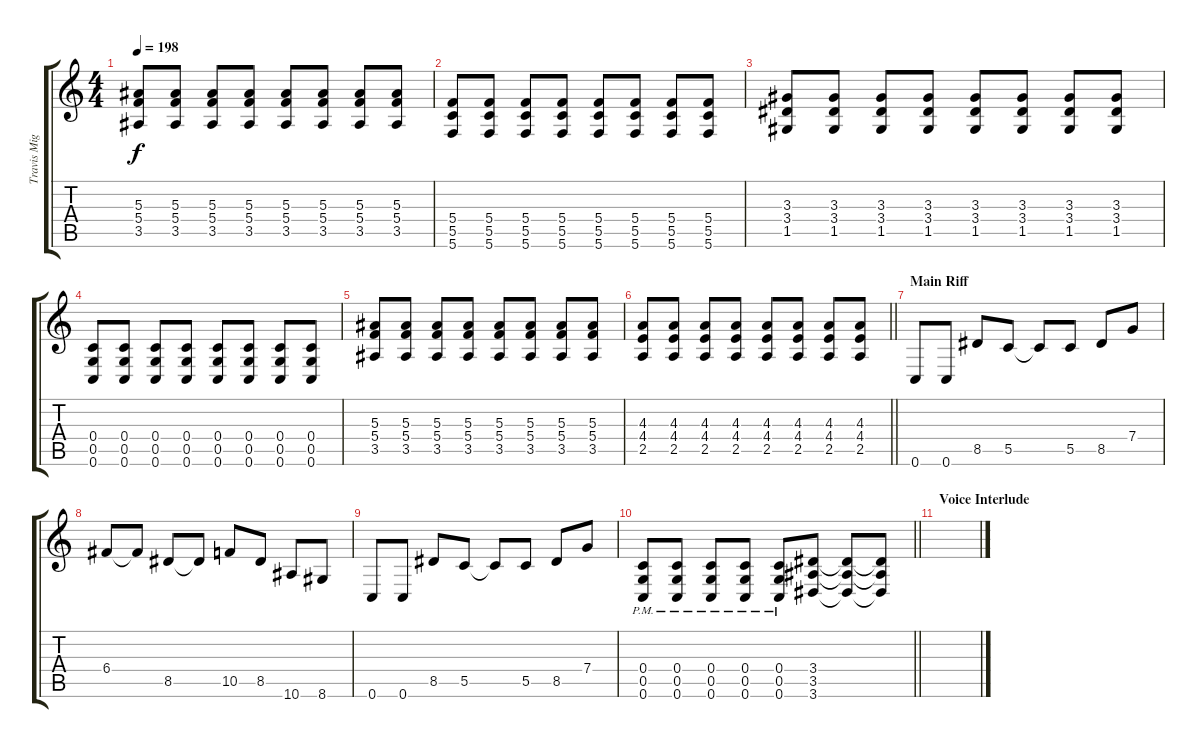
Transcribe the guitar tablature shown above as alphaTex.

\track ("Travis Miguel" "Travis Mig") {instrument distortionguitar}
\staff {score tabs}
\tuning (D4 A3 F3 C3 G2 C2) {hide}
\ts (4 4)
\tempo 198
\clef g2
\ks c
(5.3 5.4 3.5).8{dy f} (5.3 5.4 3.5).8 (5.3 5.4 3.5).8 (5.3 5.4 3.5).8 (5.3 5.4 3.5).8 (5.3 5.4 3.5).8 (5.3 5.4 3.5).8 (5.3 5.4 3.5).8 |
(5.4 5.5 5.6).8 (5.4 5.5 5.6).8 (5.4 5.5 5.6).8 (5.4 5.5 5.6).8 (5.4 5.5 5.6).8 (5.4 5.5 5.6).8 (5.4 5.5 5.6).8 (5.4 5.5 5.6).8 |
(3.3 3.4 1.5).8 (3.3 3.4 1.5).8 (3.3 3.4 1.5).8 (3.3 3.4 1.5).8 (3.3 3.4 1.5).8 (3.3 3.4 1.5).8 (3.3 3.4 1.5).8 (3.3 3.4 1.5).8 |
(0.4 0.5 0.6).8 (0.4 0.5 0.6).8 (0.4 0.5 0.6).8 (0.4 0.5 0.6).8 (0.4 0.5 0.6).8 (0.4 0.5 0.6).8 (0.4 0.5 0.6).8 (0.4 0.5 0.6).8 |
(5.3 5.4 3.5).8 (5.3 5.4 3.5).8 (5.3 5.4 3.5).8 (5.3 5.4 3.5).8 (5.3 5.4 3.5).8 (5.3 5.4 3.5).8 (5.3 5.4 3.5).8 (5.3 5.4 3.5).8 |
\barLineRight lightlight
(4.3 4.4 2.5).8 (4.3 4.4 2.5).8 (4.3 4.4 2.5).8 (4.3 4.4 2.5).8 (4.3 4.4 2.5).8 (4.3 4.4 2.5).8 (4.3 4.4 2.5).8 (4.3 4.4 2.5).8 |
\section ("" "Main Riff")
0.6.8 0.6.8 8.5.8 5.5.8 5.5{t}.8 5.5.8 8.5.8 7.4.8 |
6.4.8 6.4{t}.8 8.5.8 8.5{t}.8 10.5.8 8.5.8 10.6.8 8.6.8 |
0.6.8 0.6.8 8.5.8 5.5.8 5.5{t}.8 5.5.8 8.5.8 7.4.8 |
\barLineRight lightlight
(0.4{pm} 0.5{pm} 0.6{pm}).8 (0.4{pm} 0.5{pm} 0.6{pm}).8 (0.4{pm} 0.5{pm} 0.6{pm}).8 (0.4{pm} 0.5{pm} 0.6{pm}).8 (0.4{pm} 0.5{pm} 0.6{pm}).8 (3.4 3.5 3.6).8 (3.4{t} 3.5{t} 3.6{t}).8 (3.4{t} 3.5{t} 3.6{t}).8 |
\section ("" "Voice Interlude")
